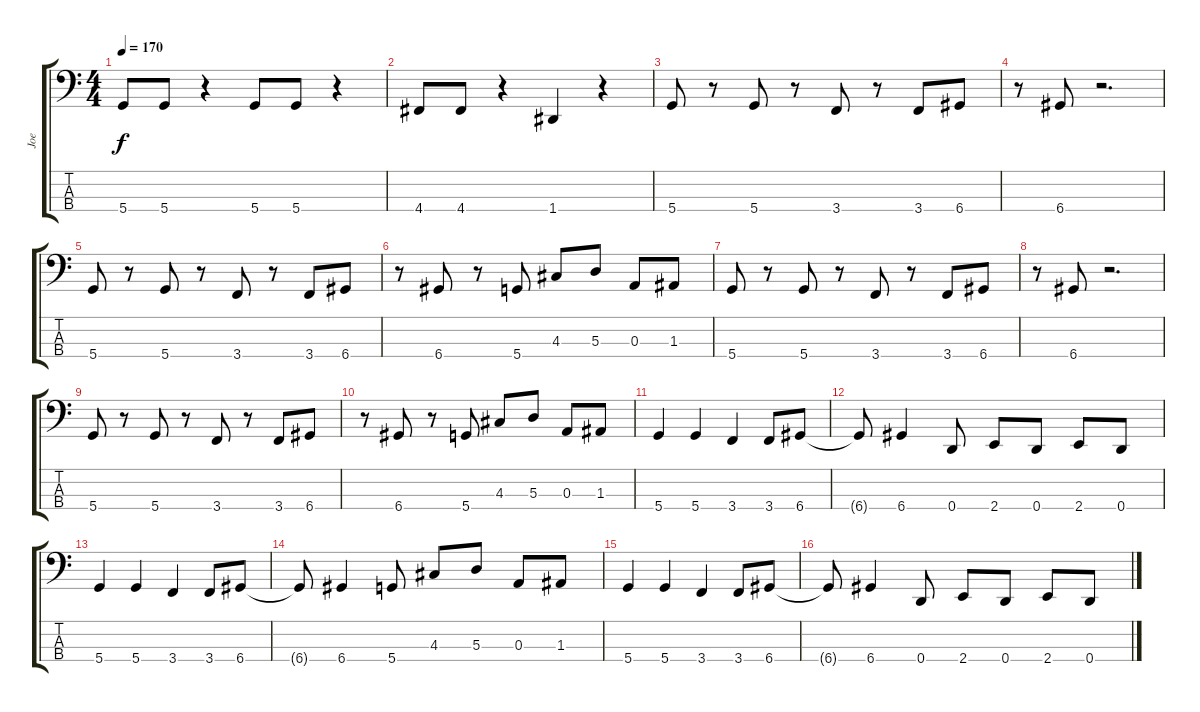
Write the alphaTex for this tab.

\track ("Joe" "Joe") {instrument electricbasspick}
\staff {score tabs}
\tuning (G2 D2 A1 D1) {hide}
\ts (4 4)
\tempo 170
\clef f4
\ks c
5.4.8{dy f} 5.4.8 r.4 5.4.8 5.4.8 r.4 |
4.4.8 4.4.8 r.4 1.4.4 r.4 |
5.4.8 r.8 5.4.8 r.8 3.4.8 r.8 3.4.8 6.4.8 |
r.8 6.4.8 r.2{d} |
5.4.8 r.8 5.4.8 r.8 3.4.8 r.8 3.4.8 6.4.8 |
r.8 6.4.8 r.8 5.4.8 4.3.8 5.3.8 0.3.8 1.3.8 |
5.4.8 r.8 5.4.8 r.8 3.4.8 r.8 3.4.8 6.4.8 |
r.8 6.4.8 r.2{d} |
5.4.8 r.8 5.4.8 r.8 3.4.8 r.8 3.4.8 6.4.8 |
r.8 6.4.8 r.8 5.4.8 4.3.8 5.3.8 0.3.8 1.3.8 |
5.4.4 5.4.4 3.4.4 3.4.8 6.4.8 |
6.4{t}.8 6.4.4 0.4.8 2.4.8 0.4.8 2.4.8 0.4.8 |
5.4.4 5.4.4 3.4.4 3.4.8 6.4.8 |
6.4{t}.8 6.4.4 5.4.8 4.3.8 5.3.8 0.3.8 1.3.8 |
5.4.4 5.4.4 3.4.4 3.4.8 6.4.8 |
6.4{t}.8 6.4.4 0.4.8 2.4.8 0.4.8 2.4.8 0.4.8
